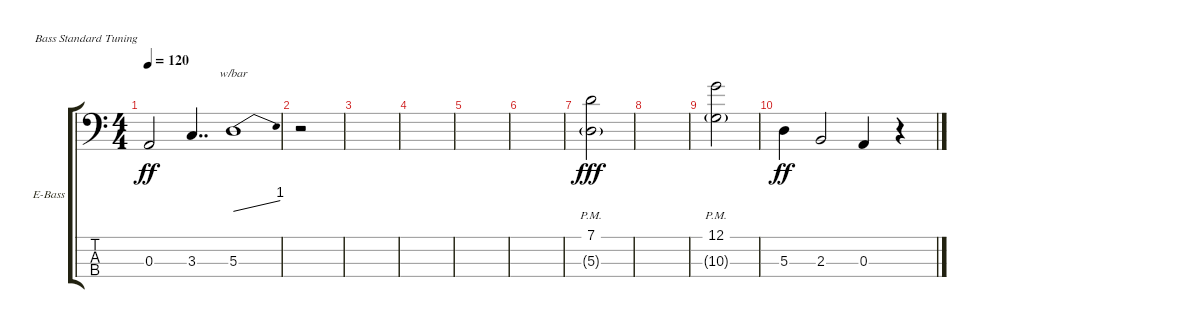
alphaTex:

\defaultSystemsLayout 4
\bracketExtendMode groupsimilarinstruments
\firstSystemTrackNameOrientation horizontal
\otherSystemsTrackNameOrientation horizontal
\track ("Electric Bass" "E-Bass") {instrument electricbassfinger}
\staff {score tabs}
\tuning (G2 D2 A1 E1)
\ts (4 4)
\tempo 120
\clef f4
\ks c
0.3.2{dy ff} 3.3.4{dd} 5.3.1{tbe (dive default 0 0 45 4)} |
r.2 |
|
|
|
|
(7.1{pm} 5.3{g pm}).2{dy fff} |
|
(12.1{pm} 10.3{g pm}).2 |
5.3.4{dy ff} 2.3.2 0.3.4 r.4
